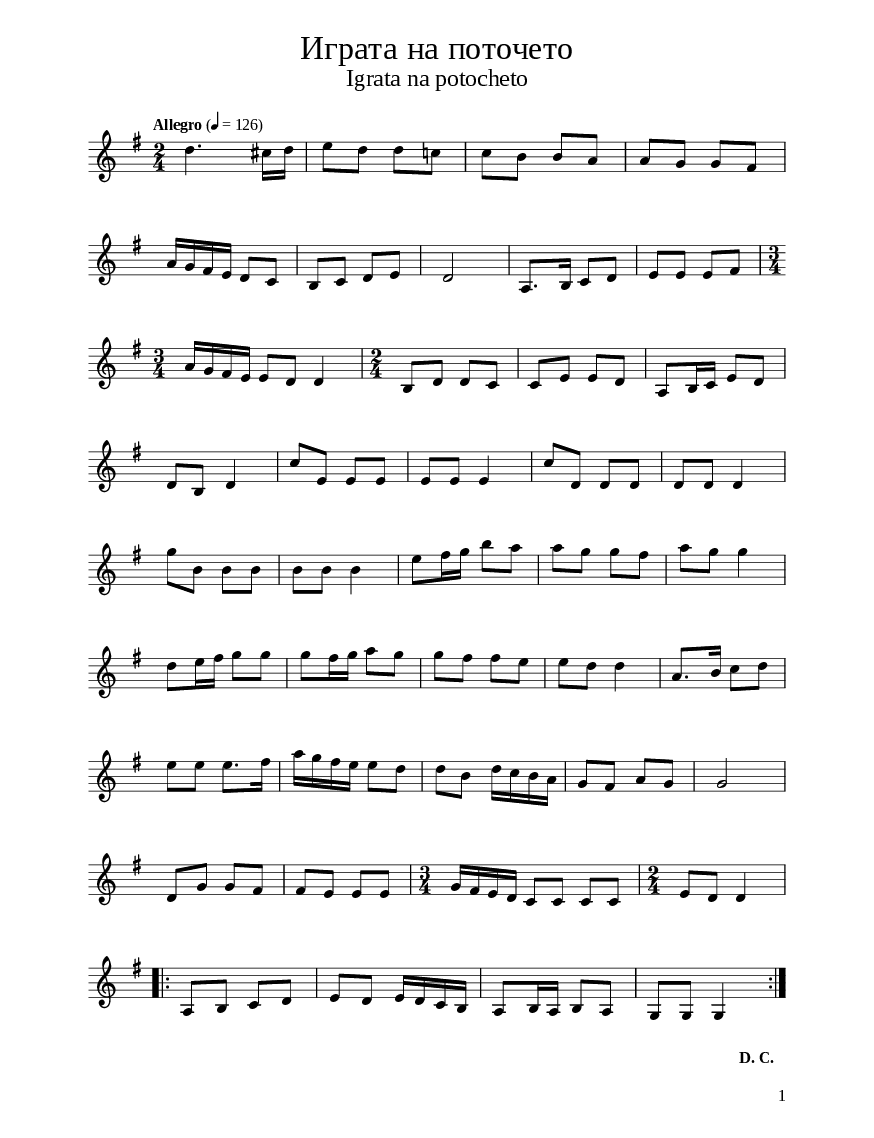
\version "2.22.1"

% include paper part and global functions
\include "include/globals.ily"

\bookpart {
  \paper {
    print-all-headers = ##t
    print-page-number = ##t
    print-first-page-number = ##t

    % put page numbers on the bottom
    oddHeaderMarkup = \markup ""
    evenHeaderMarkup = \markup ""
    oddFooterMarkup = \markup
    \fill-line {
      ""
      \on-the-fly #print-page-number-check-first \fromproperty #'page:page-number-string
    }
    evenFooterMarkup = \markup
    \fill-line {
      \on-the-fly #print-page-number-check-first \fromproperty #'page:page-number-string
      ""
    }

    left-margin = 1.5\cm
    right-margin = 1.5\cm
    top-margin = 1.6\cm
    bottom-margin = 1.2\cm
    ragged-bottom = ##t % do not spread the staves to fill the whole vertical space

    % change distance between staves
    system-system-spacing =
    #'((basic-distance . 10.5)
       (minimum-distance . 6)
       (padding . 1)
       (stretchability . 10.5))
  }

  \header {
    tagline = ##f
  }

  \score {
    \include "include/score-layout.ily"

    \new Voice \absolute {
      \clef treble
      \key g \major
      \time 2/4
      \tempoFunc "Allegro" 4 "126"
      %\autoBeamOff
      d''4. cis''16 d''16 | % 2
      e''8 d''8 d''8 c''!8 | % 3
      c''8 b'8 b'8 a'8 | % 4
      a'8 g'8 g'8 fis'8 \break | % 5
      a'16 g'16 fis'16 e'16 d'8 c'8 | % 6
      b8 c'8 d'8 e'8 | % 7
      d'2 | % 8
      a8. b16 c'8 d'8 | % 9
      e'8 e'8 e'8 fis'8 \break

      \time 3/4  a'16 g'16 fis'16 e'16 e'8 d'8 d'4 | % 11
      \time 2/4  b8 d'8 d'8 c'8 | % 12
      c'8 e'8 e'8 d'8 | % 13
      a8 b16 c'16 e'8 d'8 \break | % 14
      d'8 b8 d'4 | % 15
      c''8 e'8 e'8 e'8 | % 16
      e'8 e'8 e'4 | % 17
      c''8 d'8 d'8 d'8 | % 18
      d'8 d'8 d'4 \break | % 19
      g''8 b'8 b'8 b'8 |
      b'8 b'8 b'4 | % 21
      e''8 fis''16 g''16 b''8 a''8 | % 22
      a''8 g''8 g''8 fis''8 | % 23
      a''8 g''8 g''4 \break | % 24
      d''8 e''16 fis''16 g''8 g''8 | % 25
      g''8 fis''16 g''16 a''8 g''8 | % 26
      g''8 fis''8 fis''8 e''8 | % 27
      e''8 d''8 d''4 | % 28
      a'8. b'16 c''8 d''8 \break | % 29
      e''8 e''8 e''8. fis''16 |
      a''16 g''16 fis''16 e''16 e''8 d''8 | % 31
      d''8 b'8 d''16 c''16 b'16 a'16 | % 32
      g'8 fis'8 a'8 g'8 | % 33
      g'2 \break | % 34
      d'8 g'8 g'8 fis'8 | % 35
      fis'8 e'8 e'8 e'8 | % 36
      \time 3/4  g'16 fis'16 e'16 d'16 \autoBeamOff c'8 [c'8] c'8 [c'8] | \autoBeamOn % 37 
      \time 2/4  e'8 d'8 d'4 \break | % 38
      \repeat volta 2 {
        a8 b8 c'8 d'8 | % 39
        e'8 d'8 e'16 d'16 c'16 b16 |
        a8 b16 a16 b8 a8 | % 41
        g8 g8 g4
      }
    }

    %\addlyrics {}
    %\addlyrics {}

    \header {
      title = \titleFunc "Играта на поточето" "Igrata na potocheto"
    }

    \midi{}

  } % score

  \markup \dc-one "D. C."

  % include foreign translation(s) of the song
 % \include "lyrics_de/000_empty_template_lyrics_de.ly"

} % bookpart

% Più mosso
%
